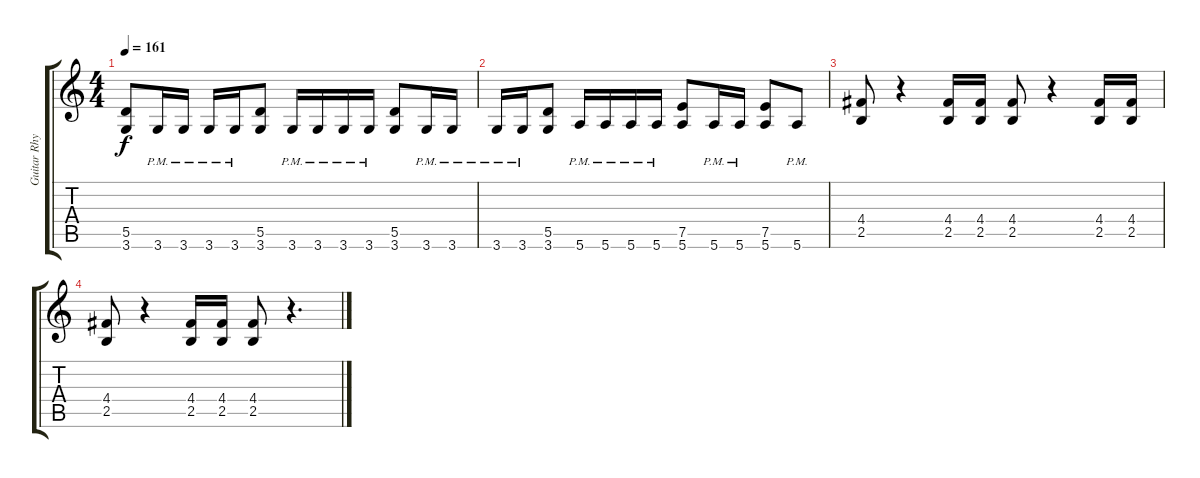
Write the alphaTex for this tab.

\track ("Guitar Rhythm" "Guitar Rhy") {instrument distortionguitar}
\staff {score tabs}
\tuning (E4 B3 G3 D3 A2 E2) {hide}
\ts (4 4)
\tempo 161
\clef g2
\ks c
(5.5 3.6).8{dy f} 3.6{pm}.16 3.6{pm}.16 3.6{pm}.16 3.6{pm}.16 (5.5 3.6).8 3.6{pm}.16 3.6{pm}.16 3.6{pm}.16 3.6{pm}.16 (5.5 3.6).8 3.6{pm}.16 3.6{pm}.16 |
3.6{pm}.16 3.6{pm}.16 (5.5 3.6).8 5.6{pm}.16 5.6{pm}.16 5.6{pm}.16 5.6{pm}.16 (7.5 5.6).8 5.6{pm}.16 5.6{pm}.16 (7.5 5.6).8 5.6{pm}.8 |
(4.4 2.5).8 r.4 (4.4 2.5).16 (4.4 2.5).16 (4.4 2.5).8 r.4 (4.4 2.5).16 (4.4 2.5).16 |
(4.4 2.5).8 r.4 (4.4 2.5).16 (4.4 2.5).16 (4.4 2.5).8 r.4{d}
